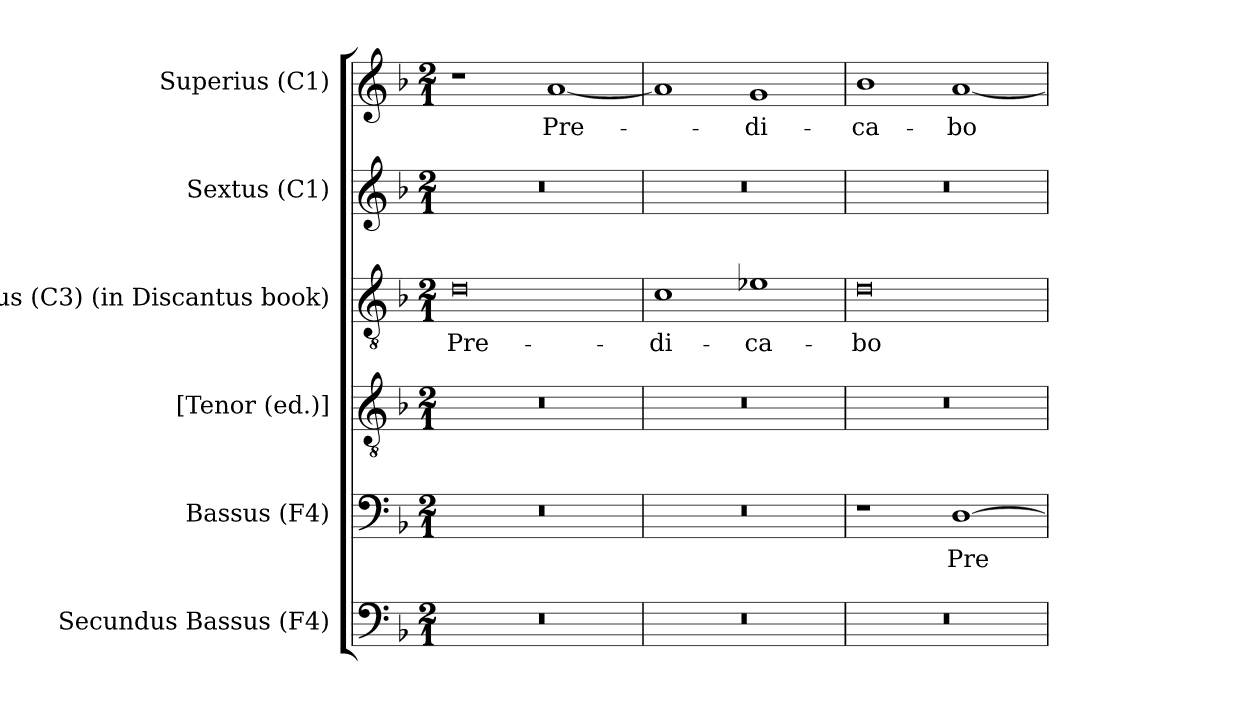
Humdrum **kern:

**kern	**kern	**text	**kern	**kern	**text	**kern	**kern	**text
*part6	*part5	*part5	*part4	*part3	*part3	*part2	*part1	*part1
*staff6	*staff5	*staff5	*staff4	*staff3	*staff3	*staff2	*staff1	*staff1
*I"Secundus Bassus (F4)	*I"Bassus (F4)	*	*I"[Tenor (ed.)]	*I"Altus (C3) (in Discantus book)	*	*I"Sextus (C1)	*I"Superius (C1)	*
*I'B2	*I'B1	*	*I'[T]	*I'A	*	*I'Sext.	*I'Sup.	*
!!LO:PB:g=z
*clefF4	*clefF4	*	*clefGv2	*clefGv2	*	*clefG2	*clefG2	*
*	*	*	*ITrd7c12	*	*	*	*	*
*k[b-]	*k[b-]	*	*k[b-]	*k[b-]	*	*k[b-]	*k[b-]	*
*F:	*F:	*	*F:	*F:	*	*F:	*F:	*
*M2/1	*M2/1	*	*M2/1	*M2/1	*	*M2/1	*M2/1	*
=1	=1	=1	=1	=1	=1	=1	=1	=1
!LO:N:vis=1	!LO:N:vis=1	!	!LO:N:vis=1	!	!	!	!	!
!	!	!	!	!	!LO:LY:b:color=#000000	!LO:N:vis=1	!	!
0r	0r	.	0r	0di	Pre-	0r	1r	.
!	!	!	!	!	!	!	!	!LO:LY:b:color=#000000
.	.	.	.	.	.	.	[1ai	Pre-
=2	=2	=2	=2	=2	=2	=2	=2	=2
!LO:N:vis=1	!LO:N:vis=1	!	!LO:N:vis=1	!	!	!	!	!
!	!	!	!	!	!LO:LY:b:color=#000000	!LO:N:vis=1	!	!
0r	0r	.	0r	1ci	-di-	0r	1ai]	.
!	!	!	!	!	!LO:LY:b:color=#000000	!	!	!
!	!	!	!	!	!	!	!	!LO:LY:b:color=#000000
.	.	.	.	1e-Xi	-ca-	.	1gi	-di-
=3	=3	=3	=3	=3	=3	=3	=3	=3
!LO:N:vis=1	!	!	!LO:N:vis=1	!	!	!	!	!
!	!	!	!	!	!LO:LY:b:color=#000000	!LO:N:vis=1	!	!
!	!	!	!	!	!	!	!	!LO:LY:b:color=#000000
0r	1r	.	0r	0di	-bo	0r	1b-i	-ca-
!	!	!LO:LY:b:color=#000000	!	!	!	!	!	!
!	!	!	!	!	!	!	!	!LO:LY:b:color=#000000
.	[1Di	Pre-	.	.	.	.	[1ai	-bo
=	=	=	=	=	=	=	=	=
*-	*-	*-	*-	*-	*-	*-	*-	*-
